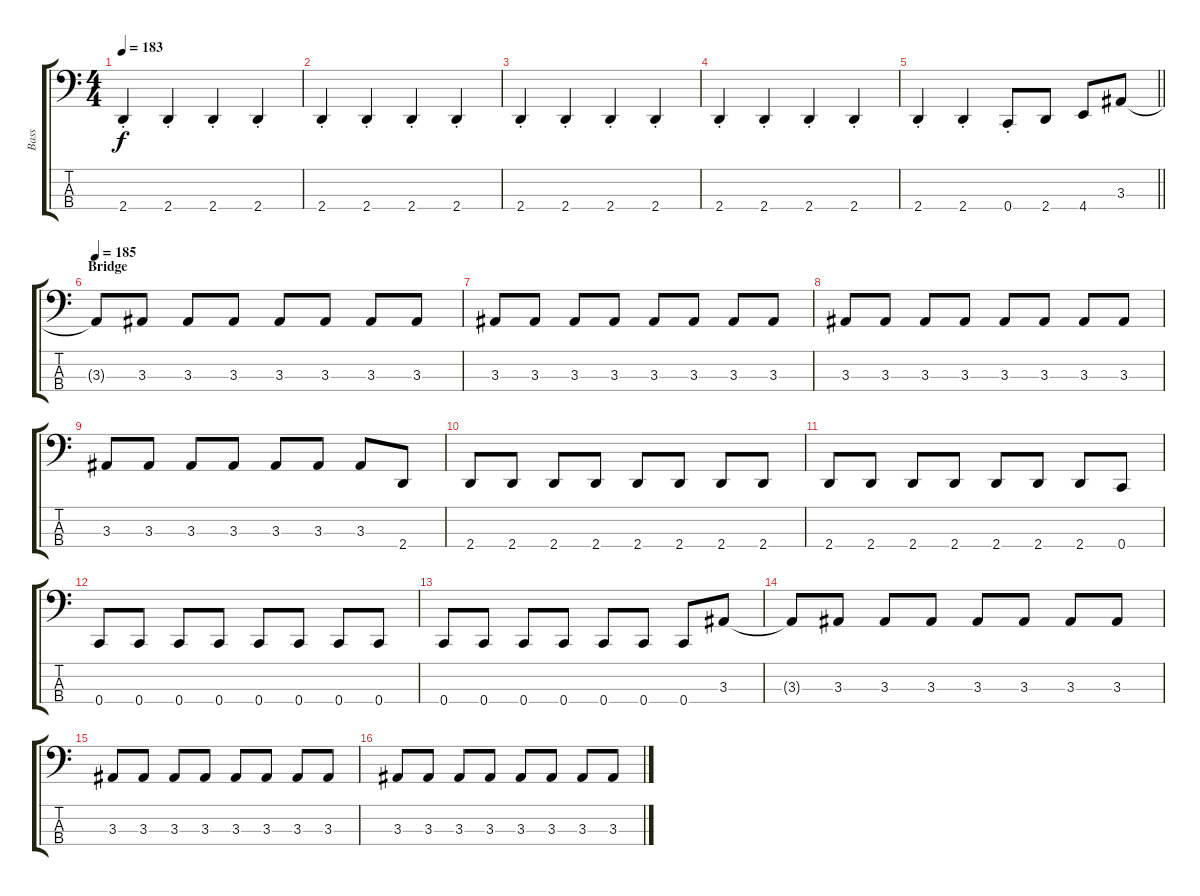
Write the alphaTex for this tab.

\track ("Bass" "Bass") {instrument electricbasspick}
\staff {score tabs}
\tuning (F2 C2 G1 C1) {hide}
\ts (4 4)
\tempo 183
\clef f4
\ks c
2.4{st}.4{dy f} 2.4{st}.4 2.4{st}.4 2.4{st}.4 |
2.4{st}.4 2.4{st}.4 2.4{st}.4 2.4{st}.4 |
2.4{st}.4 2.4{st}.4 2.4{st}.4 2.4{st}.4 |
2.4{st}.4 2.4{st}.4 2.4{st}.4 2.4{st}.4 |
\barLineRight lightlight
2.4{st}.4 2.4{st}.4 0.4{st}.8 2.4.8 4.4.8 3.3.8 |
\section ("" "Bridge")
\tempo 185
3.3{t}.8 3.3.8 3.3.8 3.3.8 3.3.8 3.3.8 3.3.8 3.3.8 |
3.3.8 3.3.8 3.3.8 3.3.8 3.3.8 3.3.8 3.3.8 3.3.8 |
3.3.8 3.3.8 3.3.8 3.3.8 3.3.8 3.3.8 3.3.8 3.3.8 |
3.3.8 3.3.8 3.3.8 3.3.8 3.3.8 3.3.8 3.3.8 2.4.8 |
2.4.8 2.4.8 2.4.8 2.4.8 2.4.8 2.4.8 2.4.8 2.4.8 |
2.4.8 2.4.8 2.4.8 2.4.8 2.4.8 2.4.8 2.4.8 0.4.8 |
0.4.8 0.4.8 0.4.8 0.4.8 0.4.8 0.4.8 0.4.8 0.4.8 |
0.4.8 0.4.8 0.4.8 0.4.8 0.4.8 0.4.8 0.4.8 3.3.8 |
3.3{t}.8 3.3.8 3.3.8 3.3.8 3.3.8 3.3.8 3.3.8 3.3.8 |
3.3.8 3.3.8 3.3.8 3.3.8 3.3.8 3.3.8 3.3.8 3.3.8 |
3.3.8 3.3.8 3.3.8 3.3.8 3.3.8 3.3.8 3.3.8 3.3.8
